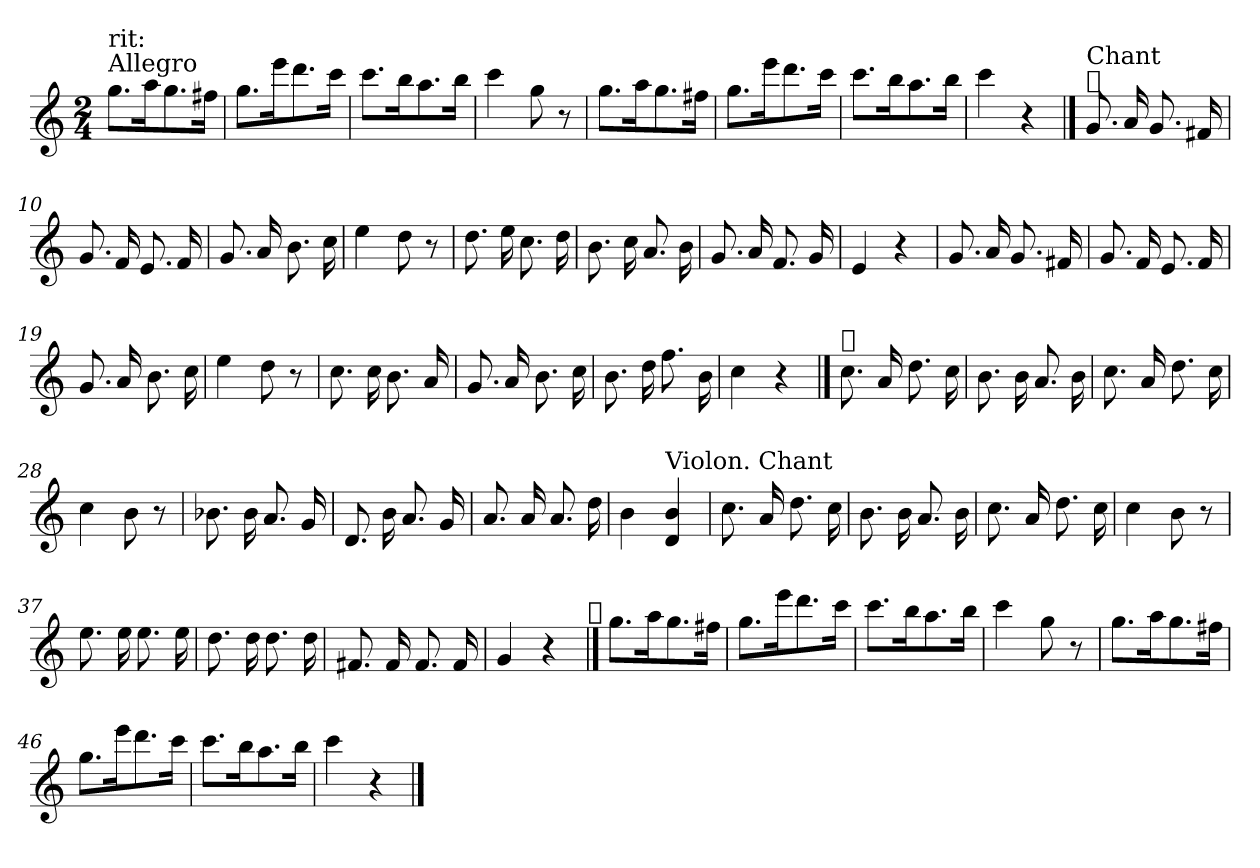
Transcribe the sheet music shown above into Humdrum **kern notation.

**kern
*part1
*staff1
*clefG2
*k[]
*C:
*M2/4
=1
!LO:TX:a:t=Allegro
!LO:TX:a:t=rit&colon;
8.gg\L
16aa\k
8.gg\
16ff#X\Jk
=2
8.gg\L
16eee\k
8.ddd\
16ccc\Jk
=3
8.ccc\L
16bb\k
8.aa\
16bb\Jk
=4
4ccc\
8gg\
8r
=5
8.gg\L
16aa\k
8.gg\
16ff#X\Jk
!!LO:LB:g=z
=6
8.gg\L
16eee\k
8.ddd\
16ccc\Jk
=7
8.ccc\L
16bb\k
8.aa\
16bb\Jk
=8
4ccc\
4r
==9
!LO:TX:a:t=𝄋
!LO:TX:a:t=Chant
8.g/
16a/
8.g/
16f#X/
=10
8.g/
16f/
8.e/
16f/
!!LO:LB:g=z
=11
8.g/
16a/
8.b\
16cc\
=12
4ee\
8dd\
8r
=13
8.dd\
16ee\
8.cc\
16dd\
=14
8.b\
16cc\
8.a/
16b\
=15
8.g/
16a/
8.f/
16g/
!!LO:LB:g=z
=16
4e/
4r
=17
8.g/
16a/
8.g/
16f#X/
=18
8.g/
16f/
8.e/
16f/
=19
8.g/
16a/
8.b\
16cc\
=20
4ee\
8dd\
8r
!!LO:LB:g=z
=21
8.cc\
16cc\
8.b\
16a/
=22
8.g/
16a/
8.b\
16cc\
=23
8.b\
16dd\
8.ff\
16b\
=24
4cc\
4r
==25
!LO:TX:a:t=𝄋
8.cc\
16a/
8.dd\
16cc\
!!LO:LB:g=z
=26
8.b\
16b\
8.a/
16b\
=27
8.cc\
16a/
8.dd\
16cc\
=28
4cc\
8b\
8r
=29
8.b-X\
16b-\
8.a/
16g/
=30
8.d/
16b\
8.a/
16g/
!!LO:LB:g=z
=31
8.a/
16a/
8.a/
16dd\
=32
4b\
!LO:TX:a:t=Violon. Chant
4d/ 4b/
=33
8.cc\
16a/
8.dd\
16cc\
=34
8.b\
16b\
8.a/
16b\
=35
8.cc\
16a/
8.dd\
16cc\
!!LO:LB:g=z
=36
4cc\
8b\
8r
=37
8.ee\
16ee\
8.ee\
16ee\
=38
8.dd\
16dd\
8.dd\
16dd\
=39
8.f#X/
16f#/
8.f#/
16f#/
=40
4g/
4r
!LO:TX:a:t=𝄋
!!LO:PB:g=z
==41
8.gg\L
16aa\k
8.gg\
16ff#X\Jk
=42
8.gg\L
16eee\k
8.ddd\
16ccc\Jk
=43
8.ccc\L
16bb\k
8.aa\
16bb\Jk
=44
4ccc\
8gg\
8r
=45
8.gg\L
16aa\k
8.gg\
16ff#X\Jk
!!LO:LB:g=z
=46
8.gg\L
16eee\k
8.ddd\
16ccc\Jk
=47
8.ccc\L
16bb\k
8.aa\
16bb\Jk
=48
4ccc\
4r
==
*-
